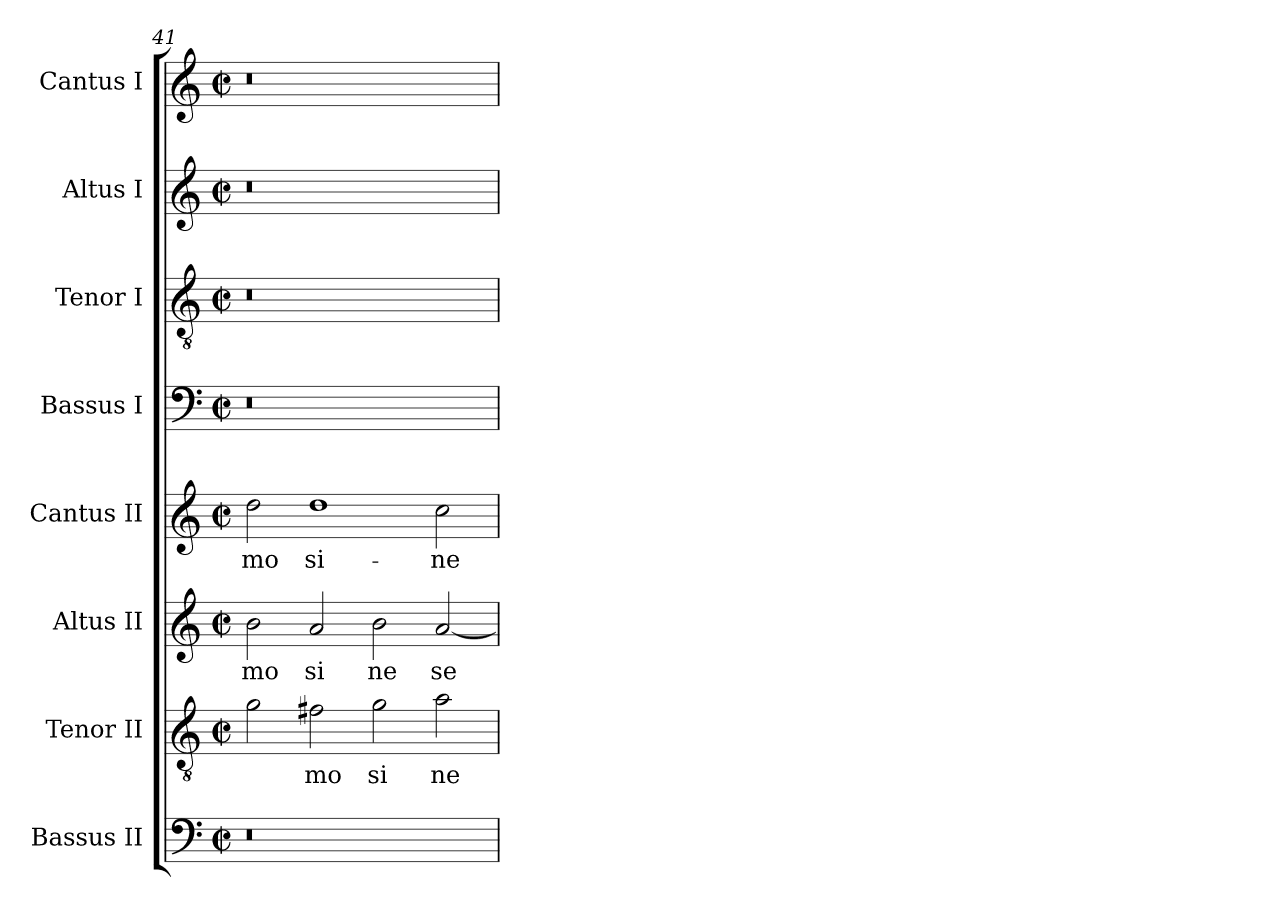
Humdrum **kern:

**kern	**kern	**text	**kern	**text	**kern	**text	**kern	**kern	**kern	**kern
*part8	*part7	*part7	*part6	*part6	*part5	*part5	*part4	*part3	*part2	*part1
*staff8	*staff7	*staff7	*staff6	*staff6	*staff5	*staff5	*staff4	*staff3	*staff2	*staff1
*I"Bassus II	*I"Tenor II	*	*I"Altus II	*	*I"Cantus II	*	*I"Bassus I	*I"Tenor I	*I"Altus I	*I"Cantus I
*clefF4	*clefGv2	*	*clefG2	*	*clefG2	*	*clefF4	*clefGv2	*clefG2	*clefG2
*	*	*	*k[]	*	*	*	*	*	*	*
*	*	*	*C:	*	*	*	*	*	*	*
*M2/2	*M2/2	*	*M2/2	*	*M2/2	*	*M2/2	*M2/2	*M2/2	*M2/2
*met(c|)	*met(c|)	*	*met(c|)	*	*met(c|)	*	*met(c|)	*met(c|)	*met(c|)	*met(c|)
=41	=41	=41	=41	=41	=41	=41	=41	=41	=41	=41
!	!	!	!	!LO:LY:b:cj	!	!LO:LY:b:cj	!	!	!	!
0r	2g\	.	2b\	mo	2dd\	-mo	0r	0r	0r	0r
!	!	!LO:LY:b:cj	!	!LO:LY:b:cj	!	!LO:LY:b:cj	!	!	!	!
.	2f#X\	mo	2a/	si	1dd	si-	.	.	.	.
!	!	!LO:LY:b:cj	!	!LO:LY:b:cj	!	!	!	!	!	!
.	2g\	si	2b\	ne	.	.	.	.	.	.
!	!	!LO:LY:b:cj	!	!LO:LY:b:cj	!	!LO:LY:b:cj	!	!	!	!
.	2a\	ne	[<2a/	se	2cc\	-ne	.	.	.	.
=	=	=	=	=	=	=	=	=	=	=
*-	*-	*-	*-	*-	*-	*-	*-	*-	*-	*-
